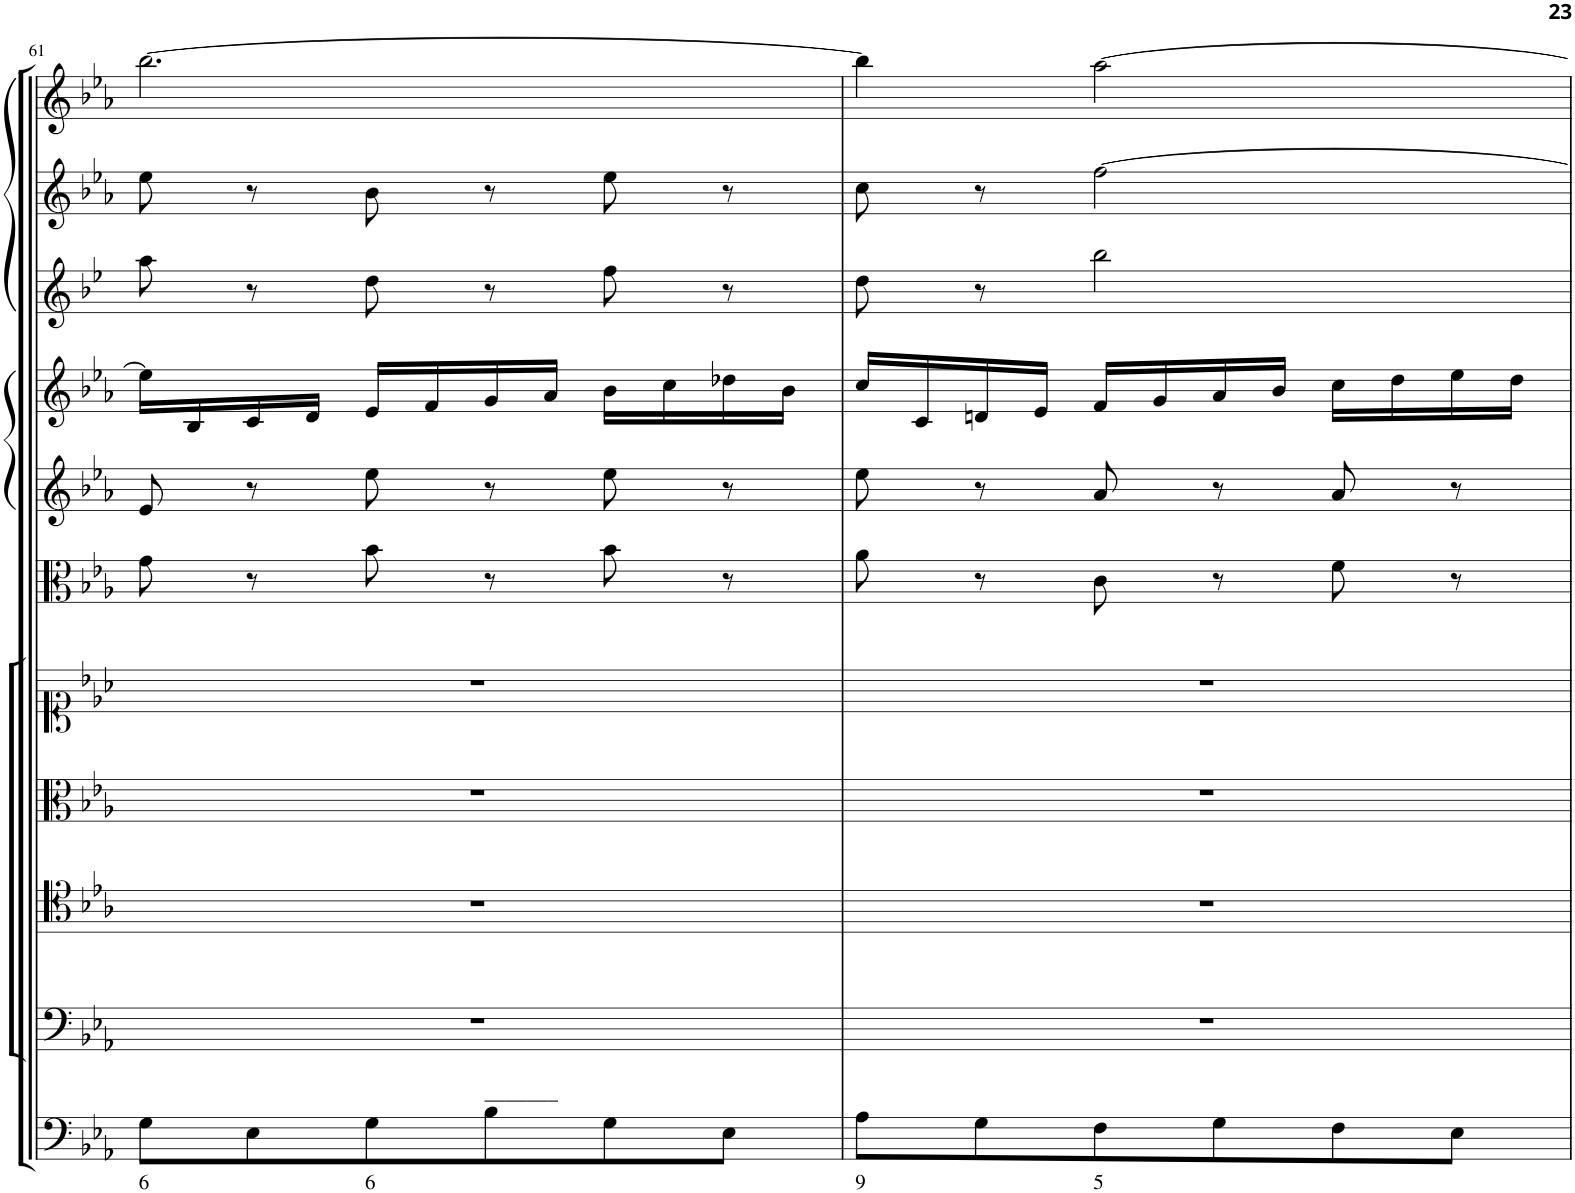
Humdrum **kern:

**kern	**kern	**kern	**kern	**kern	**kern	**kern	**kern	**kern	**kern	**kern
*part11	*part10	*part9	*part8	*part7	*part6	*part5	*part4	*part3	*part2	*part1
*staff11	*staff10	*staff9	*staff8	*staff7	*staff6	*staff5	*staff4	*staff3	*staff2	*staff1
*I"Continuo.	*I"Basso.	*I"Tenore.	*I"Alto.	*I"Soprano.	*I"Viola.	*I"Violino II	*I"Violino I	*I"Taille.	*I"Oboe II.	*I"Oboe I.
*	*	*	*	*	*	*	*	*	*I'Ob	*I'Ob
!!LO:PB:g=z
*clefF4	*clefF4	*clefC4	*clefC3	*clefC1	*clefC3	*clefG2	*clefG2	*clefG2	*clefG2	*clefG2
*	*	*	*	*	*	*	*	*Trd4c7	*	*
*k[b-e-a-]	*k[b-e-a-]	*k[b-e-a-]	*k[b-e-a-]	*k[b-e-a-]	*k[b-e-a-]	*k[b-e-a-]	*k[b-e-a-]	*k[b-e-]	*k[b-e-a-]	*k[b-e-a-]
*M3/4	*M3/4	*M3/4	*M3/4	*M3/4	*M3/4	*M3/4	*M3/4	*M3/4	*M3/4	*M3/4
=61	=61	=61	=61	=61	=61	=61	=61	=61	=61	=61
!LO:TX:b:t=6	!	!	!	!	!	!	!	!	!	!
8G\L	2.r	2.r	2.r	2.r	8g\	8e-/	16ee-\LL]	8aa\	8ee-\	[2.bb-\
.	.	.	.	.	.	.	16B-/	.	.	.
8E-\	.	.	.	.	8r	8r	16c/	8r	8r	.
.	.	.	.	.	.	.	16d/JJ	.	.	.
!LO:TX:b:t=6	!	!	!	!	!	!	!	!	!	!
8G\	.	.	.	.	8b-\	8ee-\	16e-/LL	8dd\	8b-\	.
.	.	.	.	.	.	.	16f/	.	.	.
!LO:TX:a:t=_______	!	!	!	!	!	!	!	!	!	!
8B-\	.	.	.	.	8r	8r	16g/	8r	8r	.
.	.	.	.	.	.	.	16a-/JJ	.	.	.
8G\	.	.	.	.	8b-\	8ee-\	16b-\LL	8ff\	8ee-\	.
.	.	.	.	.	.	.	16cc\	.	.	.
8E-\J	.	.	.	.	8r	8r	16dd-X\	8r	8r	.
.	.	.	.	.	.	.	16b-\JJ	.	.	.
=62	=62	=62	=62	=62	=62	=62	=62	=62	=62	=62
!LO:TX:b:t=9	!	!	!	!	!	!	!	!	!	!
8A-\L	2.r	2.r	2.r	2.r	8a-\	8ee-\	16cc/LL	8dd\	8cc\	4bb-\]
.	.	.	.	.	.	.	16c/	.	.	.
8G\	.	.	.	.	8r	8r	16dn/	8r	8r	.
.	.	.	.	.	.	.	16e-/JJ	.	.	.
!LO:TX:b:t=5	!	!	!	!	!	!	!	!	!	!
8F\	.	.	.	.	8c\	8a-/	16f/LL	2bb-\	[2ff\	[2aa-\
.	.	.	.	.	.	.	16g/	.	.	.
8G\	.	.	.	.	8r	8r	16a-/	.	.	.
.	.	.	.	.	.	.	16b-/JJ	.	.	.
8F\	.	.	.	.	8f\	8a-/	16cc\LL	.	.	.
.	.	.	.	.	.	.	16dd\	.	.	.
8E-\J	.	.	.	.	8r	8r	16ee-\	.	.	.
.	.	.	.	.	.	.	16dd\JJ	.	.	.
=	=	=	=	=	=	=	=	=	=	=
*-	*-	*-	*-	*-	*-	*-	*-	*-	*-	*-
